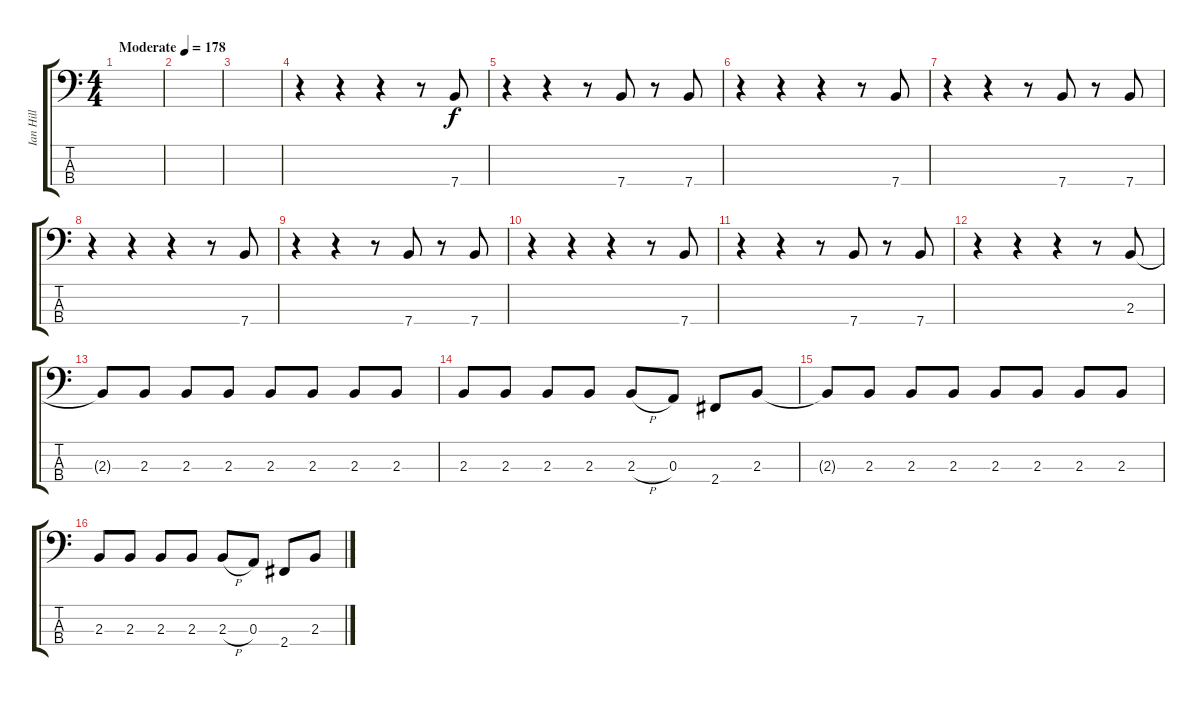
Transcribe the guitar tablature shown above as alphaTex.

\track ("Ian Hill" "Ian Hill") {instrument electricbasspick}
\staff {score tabs}
\tuning (G2 D2 A1 E1) {hide}
\ts (4 4)
\tempo (178 "Moderate")
\clef f4
\ks c
|
|
|
r.4 r.4 r.4 r.8 7.4.8 |
r.4 r.4 r.8 7.4.8 r.8 7.4.8 |
r.4 r.4 r.4 r.8 7.4.8 |
r.4 r.4 r.8 7.4.8 r.8 7.4.8 |
r.4 r.4 r.4 r.8 7.4.8 |
r.4 r.4 r.8 7.4.8 r.8 7.4.8 |
r.4 r.4 r.4 r.8 7.4.8 |
r.4 r.4 r.8 7.4.8 r.8 7.4.8 |
r.4 r.4 r.4 r.8 2.3.8 |
2.3{t}.8 2.3.8 2.3.8 2.3.8 2.3.8 2.3.8 2.3.8 2.3.8 |
2.3.8 2.3.8 2.3.8 2.3.8 2.3{h}.8 0.3.8 2.4.8 2.3.8 |
2.3{t}.8 2.3.8 2.3.8 2.3.8 2.3.8 2.3.8 2.3.8 2.3.8 |
2.3.8 2.3.8 2.3.8 2.3.8 2.3{h}.8 0.3.8 2.4.8 2.3.8
